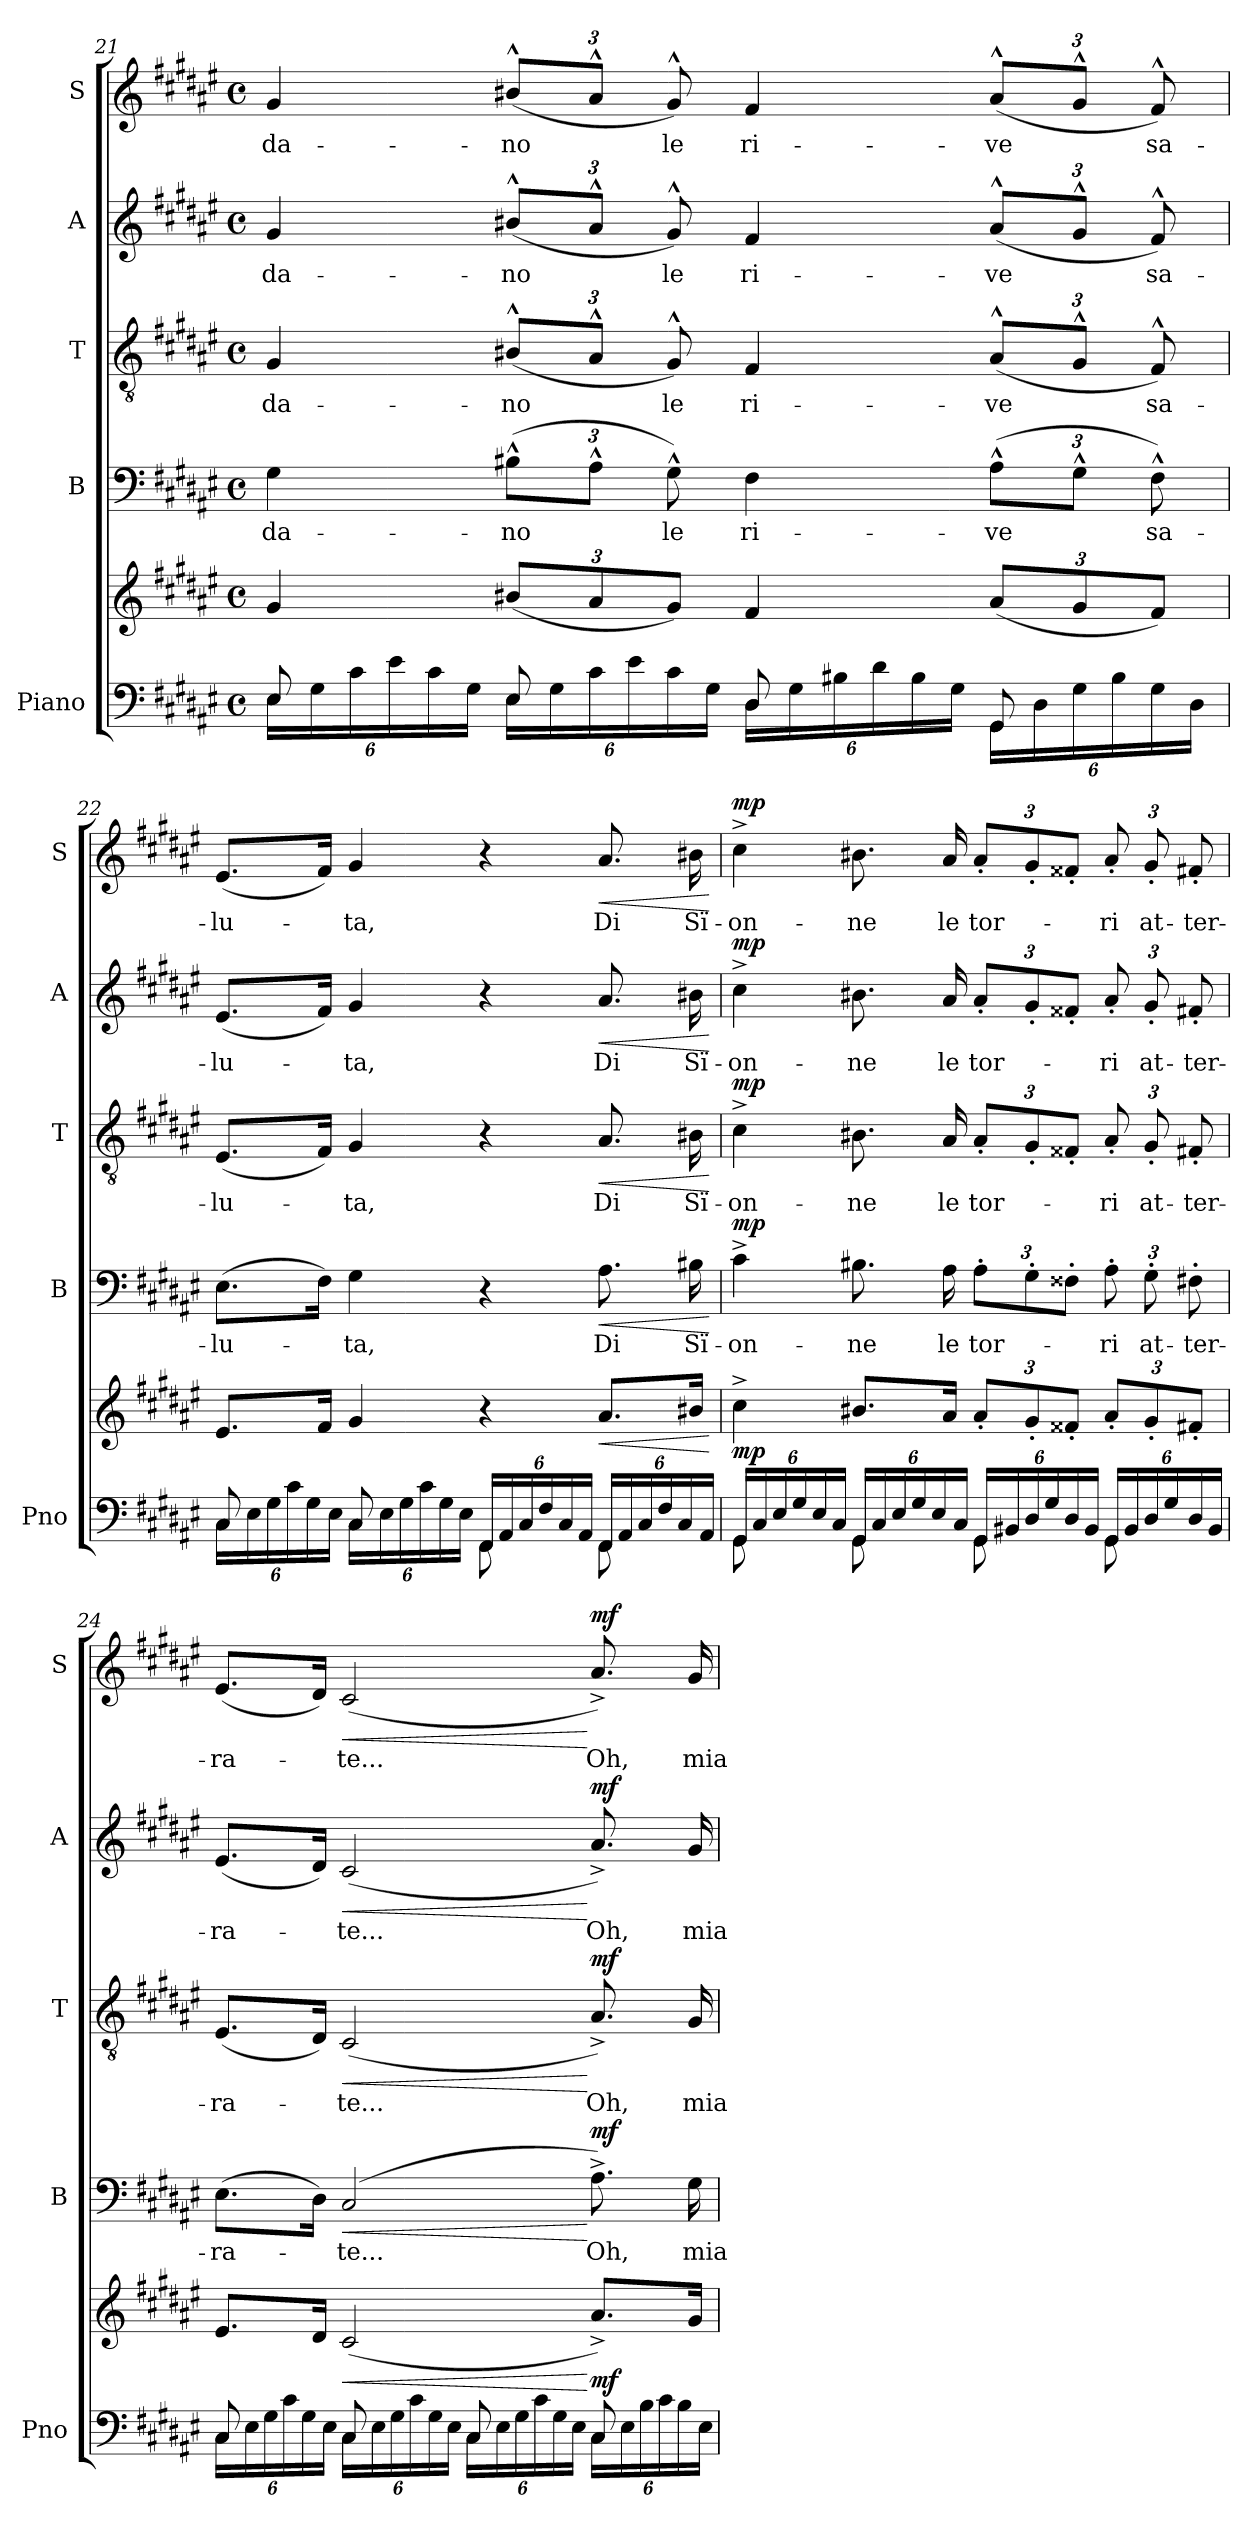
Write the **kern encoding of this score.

**kern	**kern	**dynam	**kern	**text	**dynam	**kern	**text	**dynam	**kern	**text	**dynam	**kern	**text	**dynam
*part5	*part5	*part5	*part4	*part4	*part4	*part3	*part3	*part3	*part2	*part2	*part2	*part1	*part1	*part1
*staff6	*staff5	*staff5/6	*staff4	*staff4	*staff4	*staff3	*staff3	*staff3	*staff2	*staff2	*staff2	*staff1	*staff1	*staff1
*I"Piano	*	*	*I"B	*	*	*I"T	*	*	*I"A	*	*	*I"S	*	*
*I'Pno	*	*	*I'B	*	*	*I'T	*	*	*I'A	*	*	*I'S	*	*
*clefF4	*clefG2	*	*clefF4	*	*	*clefGv2	*	*	*clefG2	*	*	*clefG2	*	*
*k[f#c#g#d#a#e#]	*k[f#c#g#d#a#e#]	*	*k[f#c#g#d#a#e#]	*	*	*k[f#c#g#d#a#e#]	*	*	*k[f#c#g#d#a#e#]	*	*	*k[f#c#g#d#a#e#]	*	*
*M4/4	*M4/4	*	*M4/4	*	*	*M4/4	*	*	*M4/4	*	*	*M4/4	*	*
*met(c)	*met(c)	*	*met(c)	*	*	*met(c)	*	*	*met(c)	*	*	*met(c)	*	*
=21	=21	=21	=21	=21	=21	=21	=21	=21	=21	=21	=21	=21	=21	=21
*^	*	*	*	*	*	*	*	*	*	*	*	*	*	*
*	*Xbrackettup	*	*	*	*	*	*	*	*	*	*	*	*	*	*
!	!	!	!	!	!LO:LY:b:color=#0000FF	!	!	!LO:LY:b:color=#0000FF	!	!	!LO:LY:b:color=#0000FF	!	!	!LO:LY:b:color=#0000FF	!
8E#/	24E#\LL	4g#/	.	4G#\	-da-	.	4G#/	-da-	.	4g#/	-da-	.	4g#/	-da-	.
.	24G#\	.	.	.	.	.	.	.	.	.	.	.	.	.	.
.	24c#\	.	.	.	.	.	.	.	.	.	.	.	.	.	.
8ryy	24e#\	.	.	.	.	.	.	.	.	.	.	.	.	.	.
.	24c#\	.	.	.	.	.	.	.	.	.	.	.	.	.	.
.	24G#\JJ	.	.	.	.	.	.	.	.	.	.	.	.	.	.
*	*	*Xbrackettup	*	*Xbrackettup	*	*	*	*	*	*	*	*	*	*	*
!	!	!	!	!	!LO:LY:b:color=#0000FF	!	!	!	!	!	!	!	!	!	!
*	*	*	*	*	*	*	*Xbrackettup	*	*	*	*	*	*	*	*
!	!	!	!	!	!	!	!	!LO:LY:b:color=#0000FF	!	!	!	!	!	!	!
*	*	*	*	*	*	*	*	*	*	*Xbrackettup	*	*	*	*	*
!	!	!	!	!	!	!	!	!	!	!	!LO:LY:b:color=#0000FF	!	!	!	!
*	*	*	*	*	*	*	*	*	*	*	*	*	*Xbrackettup	*	*
!	!	!	!	!	!	!	!	!	!	!	!	!	!	!LO:LY:b:color=#0000FF	!
8E#/	24E#\LL	(<12b#X/L	.	(>12B#X^^\L	-no	.	(>12B#X^^/L	-no	.	(>12b#X^^/L	-no	.	(>12b#X^^/L	-no	.
.	24G#\	.	.	.	.	.	.	.	.	.	.	.	.	.	.
.	24c#\	12a#/	.	12A#^^\J	.	.	12A#^^/J	.	.	12a#^^/J	.	.	12a#^^/J	.	.
8ryy	24e#\	.	.	.	.	.	.	.	.	.	.	.	.	.	.
!	!	!	!	!	!LO:LY:b:color=#0000FF	!	!	!LO:LY:b:color=#0000FF	!	!	!LO:LY:b:color=#0000FF	!	!	!LO:LY:b:color=#0000FF	!
.	24c#\	12g#/J)	.	12G#^^\)	le	.	12G#^^/)	le	.	12g#^^/)	le	.	12g#^^/)	le	.
.	24G#\JJ	.	.	.	.	.	.	.	.	.	.	.	.	.	.
!	!	!	!	!	!LO:LY:b:color=#0000FF	!	!	!LO:LY:b:color=#0000FF	!	!	!LO:LY:b:color=#0000FF	!	!	!LO:LY:b:color=#0000FF	!
8D#/	24D#\LL	4f#/	.	4F#\	ri-	.	4F#/	ri-	.	4f#/	ri-	.	4f#/	ri-	.
.	24G#\	.	.	.	.	.	.	.	.	.	.	.	.	.	.
.	24B#X\	.	.	.	.	.	.	.	.	.	.	.	.	.	.
8ryy	24d#\	.	.	.	.	.	.	.	.	.	.	.	.	.	.
.	24B#\	.	.	.	.	.	.	.	.	.	.	.	.	.	.
.	24G#\JJ	.	.	.	.	.	.	.	.	.	.	.	.	.	.
!	!	!	!	!	!LO:LY:b:color=#0000FF	!	!	!LO:LY:b:color=#0000FF	!	!	!LO:LY:b:color=#0000FF	!	!	!LO:LY:b:color=#0000FF	!
8GG#/	24GG#\LL	(<12a#/L	.	(>12A#^^\L	-ve	.	(>12A#^^/L	-ve	.	(>12a#^^/L	-ve	.	(>12a#^^/L	-ve	.
.	24D#\	.	.	.	.	.	.	.	.	.	.	.	.	.	.
.	24G#\	12g#/	.	12G#^^\J	.	.	12G#^^/J	.	.	12g#^^/J	.	.	12g#^^/J	.	.
8ryy	24B#\	.	.	.	.	.	.	.	.	.	.	.	.	.	.
!	!	!	!	!	!LO:LY:b:color=#0000FF	!	!	!LO:LY:b:color=#0000FF	!	!	!LO:LY:b:color=#0000FF	!	!	!LO:LY:b:color=#0000FF	!
.	24G#\	12f#/J)	.	12F#^^\)	sa-	.	12F#^^/)	sa-	.	12f#^^/)	sa-	.	12f#^^/)	sa-	.
.	24D#\JJ	.	.	.	.	.	.	.	.	.	.	.	.	.	.
!!LO:LB:g=z
=22	=22	=22	=22	=22	=22	=22	=22	=22	=22	=22	=22	=22	=22	=22	=22
!	!	!	!	!	!LO:LY:b:color=#0000FF	!	!	!LO:LY:b:color=#0000FF	!	!	!LO:LY:b:color=#0000FF	!	!	!LO:LY:b:color=#0000FF	!
8C#/	24C#\LL	8.e#/L	.	(>8.E#\L	-lu-	.	(<8.E#/L	-lu-	.	(<8.e#/L	-lu-	.	(<8.e#/L	-lu-	.
.	24E#\	.	.	.	.	.	.	.	.	.	.	.	.	.	.
.	24G#\	.	.	.	.	.	.	.	.	.	.	.	.	.	.
8ryy	24c#\	.	.	.	.	.	.	.	.	.	.	.	.	.	.
.	24G#\	.	.	.	.	.	.	.	.	.	.	.	.	.	.
.	.	16f#/Jk	.	16F#\Jk)	.	.	16F#/Jk)	.	.	16f#/Jk)	.	.	16f#/Jk)	.	.
.	24E#\JJ	.	.	.	.	.	.	.	.	.	.	.	.	.	.
!	!	!	!	!	!LO:LY:b:color=#0000FF	!	!	!LO:LY:b:color=#0000FF	!	!	!LO:LY:b:color=#0000FF	!	!	!LO:LY:b:color=#0000FF	!
8C#/	24C#\LL	4g#/	.	4G#\	-ta,	.	4G#/	-ta,	.	4g#/	-ta,	.	4g#/	-ta,	.
.	24E#\	.	.	.	.	.	.	.	.	.	.	.	.	.	.
.	24G#\	.	.	.	.	.	.	.	.	.	.	.	.	.	.
8ryy	24c#\	.	.	.	.	.	.	.	.	.	.	.	.	.	.
.	24G#\	.	.	.	.	.	.	.	.	.	.	.	.	.	.
.	24E#\JJ	.	.	.	.	.	.	.	.	.	.	.	.	.	.
24FF#/LL	8FF#\	4r	.	4r	.	.	4r	.	.	4r	.	.	4r	.	.
24AA#/	.	.	.	.	.	.	.	.	.	.	.	.	.	.	.
24C#/	.	.	.	.	.	.	.	.	.	.	.	.	.	.	.
24F#/	8ryy	.	.	.	.	.	.	.	.	.	.	.	.	.	.
24C#/	.	.	.	.	.	.	.	.	.	.	.	.	.	.	.
24AA#/JJ	.	.	.	.	.	.	.	.	.	.	.	.	.	.	.
!	!	!	!LO:HP:b	!	!LO:LY:b:color=#0000FF	!LO:HP:b	!	!LO:LY:b:color=#0000FF	!LO:HP:b	!	!LO:LY:b:color=#0000FF	!LO:HP:b	!	!LO:LY:b:color=#0000FF	!LO:HP:b
24FF#/LL	8FF#\	8.a#/L	<	8.A#\	Di	<	8.A#/	Di	<	8.a#/	Di	<	8.a#/	Di	<
24AA#/	.	.	.	.	.	.	.	.	.	.	.	.	.	.	.
24C#/	.	.	.	.	.	.	.	.	.	.	.	.	.	.	.
24F#/	8ryy	.	.	.	.	.	.	.	.	.	.	.	.	.	.
24C#/	.	.	.	.	.	.	.	.	.	.	.	.	.	.	.
!	!	!	!	!	!LO:LY:b:color=#0000FF	!	!	!LO:LY:b:color=#0000FF	!	!	!LO:LY:b:color=#0000FF	!	!	!LO:LY:b:color=#0000FF	!
.	.	16b#X/Jk	.	16B#X\	Sï-	.	16B#X\	Sï-	.	16b#X\	Sï-	.	16b#X\	Sï-	.
24AA#/JJ	.	.	.	.	.	.	.	.	.	.	.	.	.	.	.
*v	*v	*	*	*	*	*	*	*	*	*	*	*	*	*	*
.	.	[	.	.	[	.	.	[	.	.	[	.	.	[
=23	=23	=23	=23	=23	=23	=23	=23	=23	=23	=23	=23	=23	=23	=23
*^	*	*	*	*	*	*	*	*	*	*	*	*	*	*
!	!	!	!LO:DY:b	!	!LO:LY:b:color=#0000FF	!LO:DY:a	!	!LO:LY:b:color=#0000FF	!LO:DY:a	!	!LO:LY:b:color=#0000FF	!LO:DY:a	!	!LO:LY:b:color=#0000FF	!LO:DY:a
24GG#/LL	8GG#\	4cc#^\	mp	4c#^\	-on-	mp	4c#^\	-on-	mp	4cc#^\	-on-	mp	4cc#^\	-on-	mp
24C#/	.	.	.	.	.	.	.	.	.	.	.	.	.	.	.
24E#/	.	.	.	.	.	.	.	.	.	.	.	.	.	.	.
24G#/	8ryy	.	.	.	.	.	.	.	.	.	.	.	.	.	.
24E#/	.	.	.	.	.	.	.	.	.	.	.	.	.	.	.
24C#/JJ	.	.	.	.	.	.	.	.	.	.	.	.	.	.	.
!	!	!	!	!	!LO:LY:b:color=#0000FF	!	!	!LO:LY:b:color=#0000FF	!	!	!LO:LY:b:color=#0000FF	!	!	!LO:LY:b:color=#0000FF	!
24GG#/LL	8GG#\	8.b#X/L	.	8.B#X\	-ne	.	8.B#X\	-ne	.	8.b#X\	-ne	.	8.b#X\	-ne	.
24C#/	.	.	.	.	.	.	.	.	.	.	.	.	.	.	.
24E#/	.	.	.	.	.	.	.	.	.	.	.	.	.	.	.
24G#/	8ryy	.	.	.	.	.	.	.	.	.	.	.	.	.	.
24E#/	.	.	.	.	.	.	.	.	.	.	.	.	.	.	.
!	!	!	!	!	!LO:LY:b:color=#0000FF	!	!	!LO:LY:b:color=#0000FF	!	!	!LO:LY:b:color=#0000FF	!	!	!LO:LY:b:color=#0000FF	!
.	.	16a#/Jk	.	16A#\	le	.	16A#/	le	.	16a#/	le	.	16a#/	le	.
24C#/JJ	.	.	.	.	.	.	.	.	.	.	.	.	.	.	.
!	!	!	!	!	!LO:LY:b:color=#0000FF	!	!	!LO:LY:b:color=#0000FF	!	!	!LO:LY:b:color=#0000FF	!	!	!LO:LY:b:color=#0000FF	!
24GG#/LL	8GG#\	12a#'/L	.	12A#'\L	tor-	.	12A#'/L	tor-	.	12a#'/L	tor-	.	12a#'/L	tor-	.
24BB#X/	.	.	.	.	.	.	.	.	.	.	.	.	.	.	.
24D#/	.	12g#'/	.	12G#'\	.	.	12G#'/	.	.	12g#'/	.	.	12g#'/	.	.
24G#/	8ryy	.	.	.	.	.	.	.	.	.	.	.	.	.	.
24D#/	.	12f##X'/J	.	12F##X'\J	.	.	12F##X'/J	.	.	12f##X'/J	.	.	12f##X'/J	.	.
24BB#/JJ	.	.	.	.	.	.	.	.	.	.	.	.	.	.	.
!	!	!	!	!	!LO:LY:b:color=#0000FF	!	!	!LO:LY:b:color=#0000FF	!	!	!LO:LY:b:color=#0000FF	!	!	!LO:LY:b:color=#0000FF	!
24GG#/LL	8GG#\	12a#'/L	.	12A#'\	-ri	.	12A#'/	-ri	.	12a#'/	-ri	.	12a#'/	-ri	.
24BB#/	.	.	.	.	.	.	.	.	.	.	.	.	.	.	.
!	!	!	!	!	!LO:LY:b:color=#0000FF	!	!	!LO:LY:b:color=#0000FF	!	!	!LO:LY:b:color=#0000FF	!	!	!LO:LY:b:color=#0000FF	!
24D#/	.	12g#'/	.	12G#'\	at-	.	12G#'/	at-	.	12g#'/	at-	.	12g#'/	at-	.
24G#/	8ryy	.	.	.	.	.	.	.	.	.	.	.	.	.	.
!	!	!	!	!	!LO:LY:b:color=#0000FF	!	!	!LO:LY:b:color=#0000FF	!	!	!LO:LY:b:color=#0000FF	!	!	!LO:LY:b:color=#0000FF	!
24D#/	.	12f#X'/J	.	12F#X'\	-ter-	.	12F#X'/	-ter-	.	12f#X'/	-ter-	.	12f#X'/	-ter-	.
24BB#/JJ	.	.	.	.	.	.	.	.	.	.	.	.	.	.	.
!!LO:PB:g=z
=24	=24	=24	=24	=24	=24	=24	=24	=24	=24	=24	=24	=24	=24	=24	=24
!	!	!	!	!	!LO:LY:b:color=#0000FF	!	!	!LO:LY:b:color=#0000FF	!	!	!LO:LY:b:color=#0000FF	!	!	!LO:LY:b:color=#0000FF	!
8C#/	24C#\LL	8.e#/L	.	(>8.E#\L	-ra-	.	(<8.E#/L	-ra-	.	(<8.e#/L	-ra-	.	(<8.e#/L	-ra-	.
.	24E#\	.	.	.	.	.	.	.	.	.	.	.	.	.	.
.	24G#\	.	.	.	.	.	.	.	.	.	.	.	.	.	.
8ryy	24c#\	.	.	.	.	.	.	.	.	.	.	.	.	.	.
.	24G#\	.	.	.	.	.	.	.	.	.	.	.	.	.	.
.	.	16d#/Jk	.	16D#\Jk)	.	.	16D#/Jk)	.	.	16d#/Jk)	.	.	16d#/Jk)	.	.
.	24E#\JJ	.	.	.	.	.	.	.	.	.	.	.	.	.	.
!	!	!	!LO:HP:b	!	!LO:LY:b:color=#0000FF	!LO:HP:b	!	!LO:LY:b:color=#0000FF	!LO:HP:b	!	!LO:LY:b:color=#0000FF	!LO:HP:b	!	!LO:LY:b:color=#0000FF	!LO:HP:b
8C#/	24C#\LL	(<2c#/	<	(<2C#/	-te...	<	(<2C#/	-te...	<	(<2c#/	-te...	<	(<2c#/	-te...	<
.	24E#\	.	.	.	.	.	.	.	.	.	.	.	.	.	.
.	24G#\	.	.	.	.	.	.	.	.	.	.	.	.	.	.
8ryy	24c#\	.	.	.	.	.	.	.	.	.	.	.	.	.	.
.	24G#\	.	.	.	.	.	.	.	.	.	.	.	.	.	.
.	24E#\JJ	.	.	.	.	.	.	.	.	.	.	.	.	.	.
8C#/	24C#\LL	.	.	.	.	.	.	.	.	.	.	.	.	.	.
.	24E#\	.	.	.	.	.	.	.	.	.	.	.	.	.	.
.	24G#\	.	.	.	.	.	.	.	.	.	.	.	.	.	.
8ryy	24c#\	.	.	.	.	.	.	.	.	.	.	.	.	.	.
.	24G#\	.	.	.	.	.	.	.	.	.	.	.	.	.	.
.	24E#\JJ	.	.	.	.	.	.	.	.	.	.	.	.	.	.
!	!	!	!LO:DY:n=1:b	!	!LO:LY:b:color=#0000FF	!LO:DY:n=1:a	!	!LO:LY:b:color=#0000FF	!LO:DY:n=1:a	!	!LO:LY:b:color=#0000FF	!LO:DY:n=1:a	!	!LO:LY:b:color=#0000FF	!LO:DY:n=1:a
8C#/	24C#\LL	8.a#^/L)	[ mf	8.A#^\)	Oh,	[ mf	8.A#^/)	Oh,	[ mf	8.a#^/)	Oh,	[ mf	8.a#^/)	Oh,	[ mf
.	24E#\	.	.	.	.	.	.	.	.	.	.	.	.	.	.
.	24B\	.	.	.	.	.	.	.	.	.	.	.	.	.	.
8ryy	24c#\	.	.	.	.	.	.	.	.	.	.	.	.	.	.
.	24B\	.	.	.	.	.	.	.	.	.	.	.	.	.	.
!	!	!	!	!	!LO:LY:b:color=#0000FF	!	!	!LO:LY:b:color=#0000FF	!	!	!LO:LY:b:color=#0000FF	!	!	!LO:LY:b:color=#0000FF	!
.	.	16g#/Jk	.	16G#\	mia	.	16G#/	mia	.	16g#/	mia	.	16g#/	mia	.
.	24E#\JJ	.	.	.	.	.	.	.	.	.	.	.	.	.	.
*v	*v	*	*	*	*	*	*	*	*	*	*	*	*	*	*
=	=	=	=	=	=	=	=	=	=	=	=	=	=	=
*-	*-	*-	*-	*-	*-	*-	*-	*-	*-	*-	*-	*-	*-	*-
